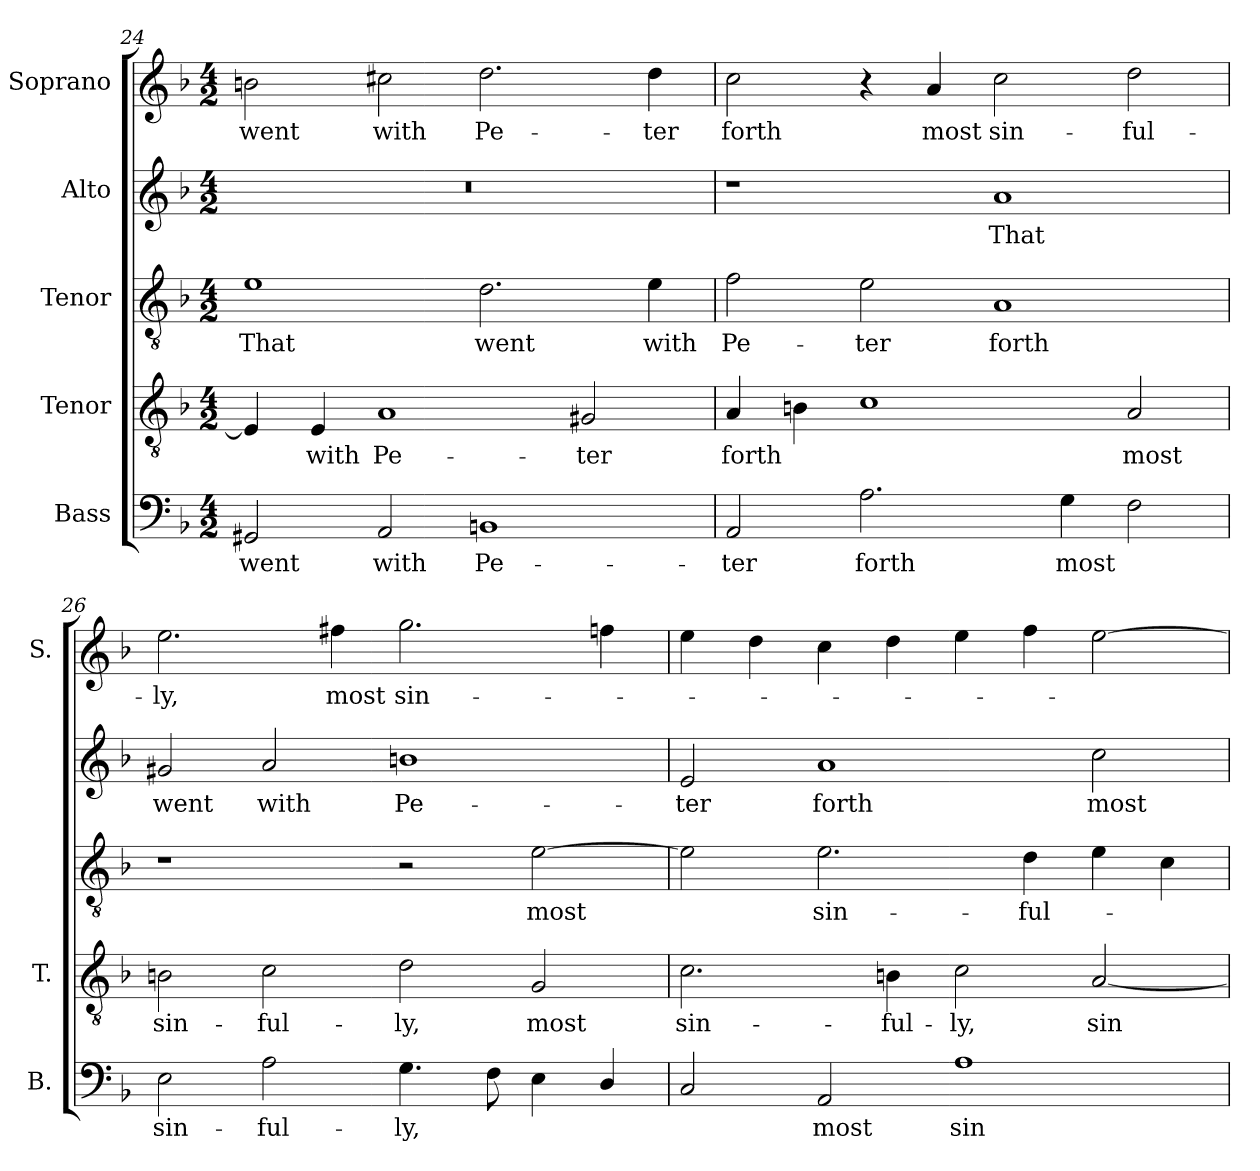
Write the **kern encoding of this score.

**kern	**text	**kern	**text	**kern	**text	**kern	**text	**kern	**text
*part5	*part5	*part4	*part4	*part3	*part3	*part2	*part2	*part1	*part1
*staff5	*staff5	*staff4	*staff4	*staff3	*staff3	*staff2	*staff2	*staff1	*staff1
*I"Bass	*	*I"Tenor	*	*I"Tenor	*	*I"Alto	*	*I"Soprano	*
*I'B.	*	*I'T.	*	*	*	*	*	*I'S.	*
*clefF4	*	*clefGv2	*	*clefGv2	*	*clefG2	*	*clefG2	*
*	*	*ITrd7c12	*	*ITrd7c12	*	*	*	*	*
*k[b-]	*	*k[b-]	*	*k[b-]	*	*k[b-]	*	*k[b-]	*
*F:	*	*F:	*	*F:	*	*F:	*	*F:	*
*M4/2	*	*M4/2	*	*M4/2	*	*M4/2	*	*M4/2	*
=24	=24	=24	=24	=24	=24	=24	=24	=24	=24
!	!LO:LY:b:color=#000000	!	!	!	!	!	!	!	!
!	!	!	!	!	!LO:LY:b:color=#000000	!LO:N:vis=1	!	!	!
!	!	!	!	!	!	!	!	!	!LO:LY:b:color=#000000
2GG#Xi/	went	4EEi/]	.	1Ei	That	0r	.	2bni\	went
!	!	!	!LO:LY:b:color=#000000	!	!	!	!	!	!
.	.	4EEi/	with	.	.	.	.	.	.
!	!LO:LY:b:color=#000000	!	!	!	!	!	!	!	!
!	!	!	!LO:LY:b:color=#000000	!	!	!	!	!	!
!	!	!	!	!	!	!	!	!	!LO:LY:b:color=#000000
2AAi/	with	1AAi	Pe-	.	.	.	.	2cc#Xi\	with
!	!LO:LY:b:color=#000000	!	!	!	!	!	!	!	!
!	!	!	!	!	!LO:LY:b:color=#000000	!	!	!	!
!	!	!	!	!	!	!	!	!	!LO:LY:b:color=#000000
1BBni	Pe-	.	.	2.Di\	went	.	.	2.ddi\	Pe-
!	!	!	!LO:LY:b:color=#000000	!	!	!	!	!	!
.	.	2GG#Xi/	-ter	.	.	.	.	.	.
!	!	!	!	!	!LO:LY:b:color=#000000	!	!	!	!
!	!	!	!	!	!	!	!	!	!LO:LY:b:color=#000000
.	.	.	.	4Ei\	with	.	.	4ddi\	-ter
=25	=25	=25	=25	=25	=25	=25	=25	=25	=25
!	!LO:LY:b:color=#000000	!	!	!	!	!	!	!	!
!	!	!	!LO:LY:b:color=#000000	!	!	!	!	!	!
!	!	!	!	!	!LO:LY:b:color=#000000	!	!	!	!
!	!	!	!	!	!	!	!	!	!LO:LY:b:color=#000000
2AAi/	-ter	4AAi/	forth	2Fi\	Pe-	1r	.	2cci\	forth
.	.	4BBni\	.	.	.	.	.	.	.
!	!LO:LY:b:color=#000000	!	!	!	!	!	!	!	!
!	!	!	!	!	!LO:LY:b:color=#000000	!	!	!	!
2.Ai\	forth	1Ci	.	2Ei\	-ter	.	.	4r	.
!	!	!	!	!	!	!	!	!	!LO:LY:b:color=#000000
.	.	.	.	.	.	.	.	4ai/	most
!	!	!	!	!	!LO:LY:b:color=#000000	!	!	!	!
!	!	!	!	!	!	!	!LO:LY:b:color=#000000	!	!
!	!	!	!	!	!	!	!	!	!LO:LY:b:color=#000000
.	.	.	.	1AAi	forth	1ai	That	2cci\	sin-
!	!LO:LY:b:color=#000000	!	!	!	!	!	!	!	!
4Gi\	most	.	.	.	.	.	.	.	.
!	!	!	!LO:LY:b:color=#000000	!	!	!	!	!	!
!	!	!	!	!	!	!	!	!	!LO:LY:b:color=#000000
2Fi\	.	2AAi/	most	.	.	.	.	2ddi\	-ful-
=26	=26	=26	=26	=26	=26	=26	=26	=26	=26
!	!LO:LY:b:color=#000000	!	!	!	!	!	!	!	!
!	!	!	!LO:LY:b:color=#000000	!	!	!	!	!	!
!	!	!	!	!	!	!	!LO:LY:b:color=#000000	!	!
!	!	!	!	!	!	!	!	!	!LO:LY:b:color=#000000
2Ei\	sin-	2BBni\	sin-	1r	.	2g#Xi/	went	2.eei\	-ly,
!	!LO:LY:b:color=#000000	!	!	!	!	!	!	!	!
!	!	!	!LO:LY:b:color=#000000	!	!	!	!	!	!
!	!	!	!	!	!	!	!LO:LY:b:color=#000000	!	!
2Ai\	-ful-	2Ci\	-ful-	.	.	2ai/	with	.	.
!	!	!	!	!	!	!	!	!	!LO:LY:b:color=#000000
.	.	.	.	.	.	.	.	4ff#Xi\	most
!	!LO:LY:b:color=#000000	!	!	!	!	!	!	!	!
!	!	!	!LO:LY:b:color=#000000	!	!	!	!	!	!
!	!	!	!	!	!	!	!LO:LY:b:color=#000000	!	!
!	!	!	!	!	!	!	!	!	!LO:LY:b:color=#000000
4.Gi\	-ly,	2Di\	-ly,	2r	.	1bni	Pe-	2.ggi\	sin-
8Fi\	.	.	.	.	.	.	.	.	.
!	!	!	!LO:LY:b:color=#000000	!	!	!	!	!	!
!	!	!	!	!	!LO:LY:b:color=#000000	!	!	!	!
4Ei\	.	2GGi/	most	[2Ei\	most	.	.	.	.
4Di/	.	.	.	.	.	.	.	4ffni\	.
!!LO:PB:g=z
=27	=27	=27	=27	=27	=27	=27	=27	=27	=27
!	!	!	!LO:LY:b:color=#000000	!	!	!	!	!	!
!	!	!	!	!	!	!	!LO:LY:b:color=#000000	!	!
2Ci/	.	2.Ci\	sin-	2Ei\]	.	2ei/	-ter	4eei\	.
.	.	.	.	.	.	.	.	4ddi\	.
!	!LO:LY:b:color=#000000	!	!	!	!	!	!	!	!
!	!	!	!	!	!LO:LY:b:color=#000000	!	!	!	!
!	!	!	!	!	!	!	!LO:LY:b:color=#000000	!	!
2AAi/	most	.	.	2.Ei\	sin-	1ai	forth	4cci\	.
!	!	!	!LO:LY:b:color=#000000	!	!	!	!	!	!
.	.	4BBni\	-ful-	.	.	.	.	4ddi\	.
!	!LO:LY:b:color=#000000	!	!	!	!	!	!	!	!
!	!	!	!LO:LY:b:color=#000000	!	!	!	!	!	!
1Ai	sin-	2Ci\	-ly,	.	.	.	.	4eei\	.
!	!	!	!	!	!LO:LY:b:color=#000000	!	!	!	!
.	.	.	.	4Di\	-ful-	.	.	4ffi\	.
!	!	!	!LO:LY:b:color=#000000	!	!	!	!	!	!
!	!	!	!	!	!	!	!LO:LY:b:color=#000000	!	!
.	.	[2AAi/	sin-	4Ei\	.	2cci\	most	[2eei\	.
.	.	.	.	4Ci\	.	.	.	.	.
=	=	=	=	=	=	=	=	=	=
*-	*-	*-	*-	*-	*-	*-	*-	*-	*-
